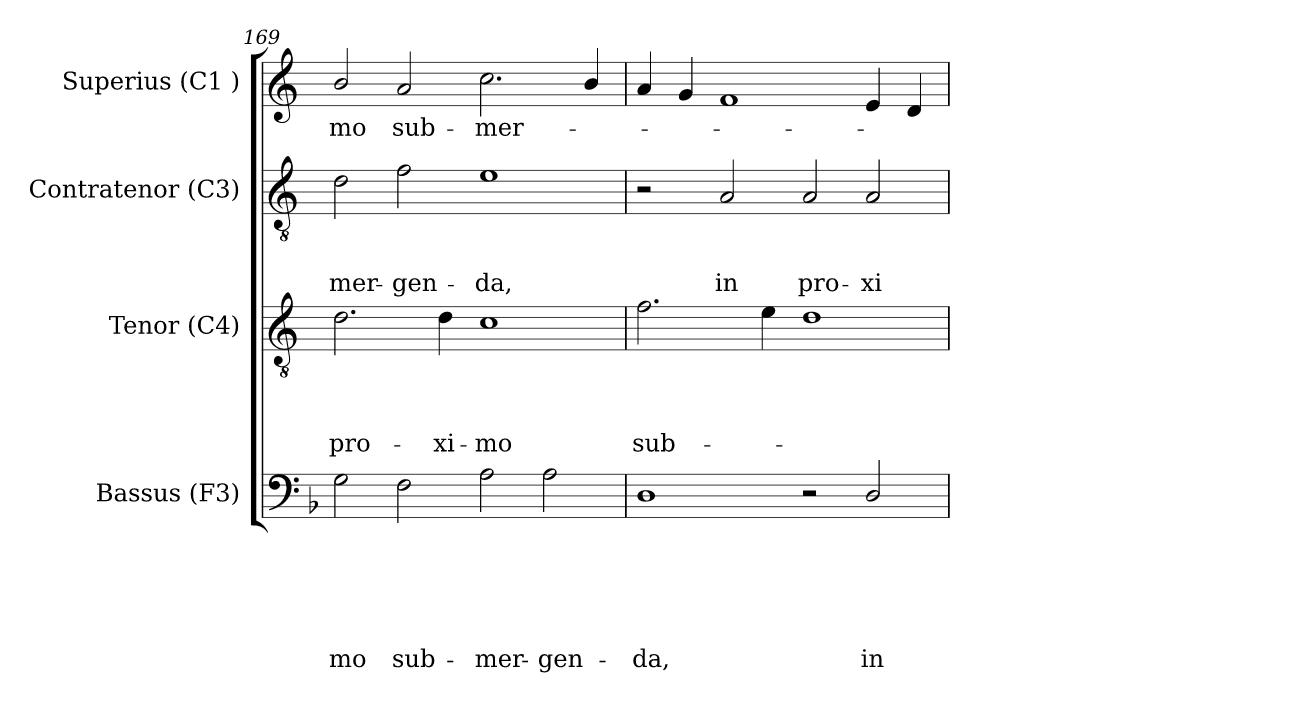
**kern	**text	**text	**text	**text	**text	**text	**kern	**text	**text	**text	**text	**kern	**text	**text	**text	**kern	**text
*part4	*part4	*part4	*part4	*part4	*part4	*part4	*part3	*part3	*part3	*part3	*part3	*part2	*part2	*part2	*part2	*part1	*part1
*staff4	*staff4	*staff4	*staff4	*staff4	*staff4	*staff4	*staff3	*staff3	*staff3	*staff3	*staff3	*staff2	*staff2	*staff2	*staff2	*staff1	*staff1
*I"Bassus (F3)	*	*	*	*	*	*	*I"Tenor (C4)	*	*	*	*	*I"Contratenor (C3)	*	*	*	*I"Superius (C1 )	*
*I'Bass.	*	*	*	*	*	*	*I'T.	*	*	*	*	*I'C.	*	*	*	*I'S.	*
*clefF4	*	*	*	*	*	*	*clefGv2	*	*	*	*	*clefGv2	*	*	*	*clefG2	*
*k[b-]	*	*	*	*	*	*	*k[]	*	*	*	*	*k[]	*	*	*	*k[]	*
*F:	*	*	*	*	*	*	*C:	*	*	*	*	*C:	*	*	*	*C:	*
=169	=169	=169	=169	=169	=169	=169	=169	=169	=169	=169	=169	=169	=169	=169	=169	=169	=169
!	!	!	!	!	!	!LO:LY:b	!	!	!	!	!LO:LY:b	!	!	!	!LO:LY:b	!	!LO:LY:b
2G\	.	.	.	.	.	-mo	2.d\	.	.	.	pro-	2d\	.	.	-mer-	2b/	-mo
!	!	!	!	!	!	!LO:LY:b	!	!	!	!	!	!	!	!	!LO:LY:b	!	!LO:LY:b
2F\	.	.	.	.	.	sub-	.	.	.	.	.	2f\	.	.	-gen-	2a/	sub-
!	!	!	!	!	!	!	!	!	!	!	!LO:LY:b	!	!	!	!	!	!
.	.	.	.	.	.	.	4d\	.	.	.	-xi-	.	.	.	.	.	.
!	!	!	!	!	!	!LO:LY:b	!	!	!	!	!LO:LY:b	!	!	!	!LO:LY:b	!	!LO:LY:b
2A\	.	.	.	.	.	-mer-	1c	.	.	.	-mo	1e	.	.	-da,	2.cc\	-mer-
!	!	!	!	!	!	!LO:LY:b	!	!	!	!	!	!	!	!	!	!	!
2A\	.	.	.	.	.	-gen-	.	.	.	.	.	.	.	.	.	.	.
.	.	.	.	.	.	.	.	.	.	.	.	.	.	.	.	4b/	.
=170	=170	=170	=170	=170	=170	=170	=170	=170	=170	=170	=170	=170	=170	=170	=170	=170	=170
!	!	!	!	!	!	!LO:LY:b	!	!	!	!	!LO:LY:b	!	!	!	!	!	!
1D	.	.	.	.	.	-da,	2.f\	.	.	.	sub-	2r	.	.	.	4a/	.
.	.	.	.	.	.	.	.	.	.	.	.	.	.	.	.	4g/	.
!	!	!	!	!	!	!	!	!	!	!	!	!	!	!	!LO:LY:b	!	!
.	.	.	.	.	.	.	.	.	.	.	.	2A/	.	.	in	1f	.
.	.	.	.	.	.	.	4e\	.	.	.	.	.	.	.	.	.	.
!	!	!	!	!	!	!	!	!	!	!	!	!	!	!	!LO:LY:b	!	!
2r	.	.	.	.	.	.	1d	.	.	.	.	2A/	.	.	pro-	.	.
!	!	!	!	!	!	!LO:LY:b	!	!	!	!	!	!	!	!	!LO:LY:b	!	!
2D/	.	.	.	.	.	in	.	.	.	.	.	2A/	.	.	-xi-	4e/	.
.	.	.	.	.	.	.	.	.	.	.	.	.	.	.	.	4d/	.
=	=	=	=	=	=	=	=	=	=	=	=	=	=	=	=	=	=
*-	*-	*-	*-	*-	*-	*-	*-	*-	*-	*-	*-	*-	*-	*-	*-	*-	*-
